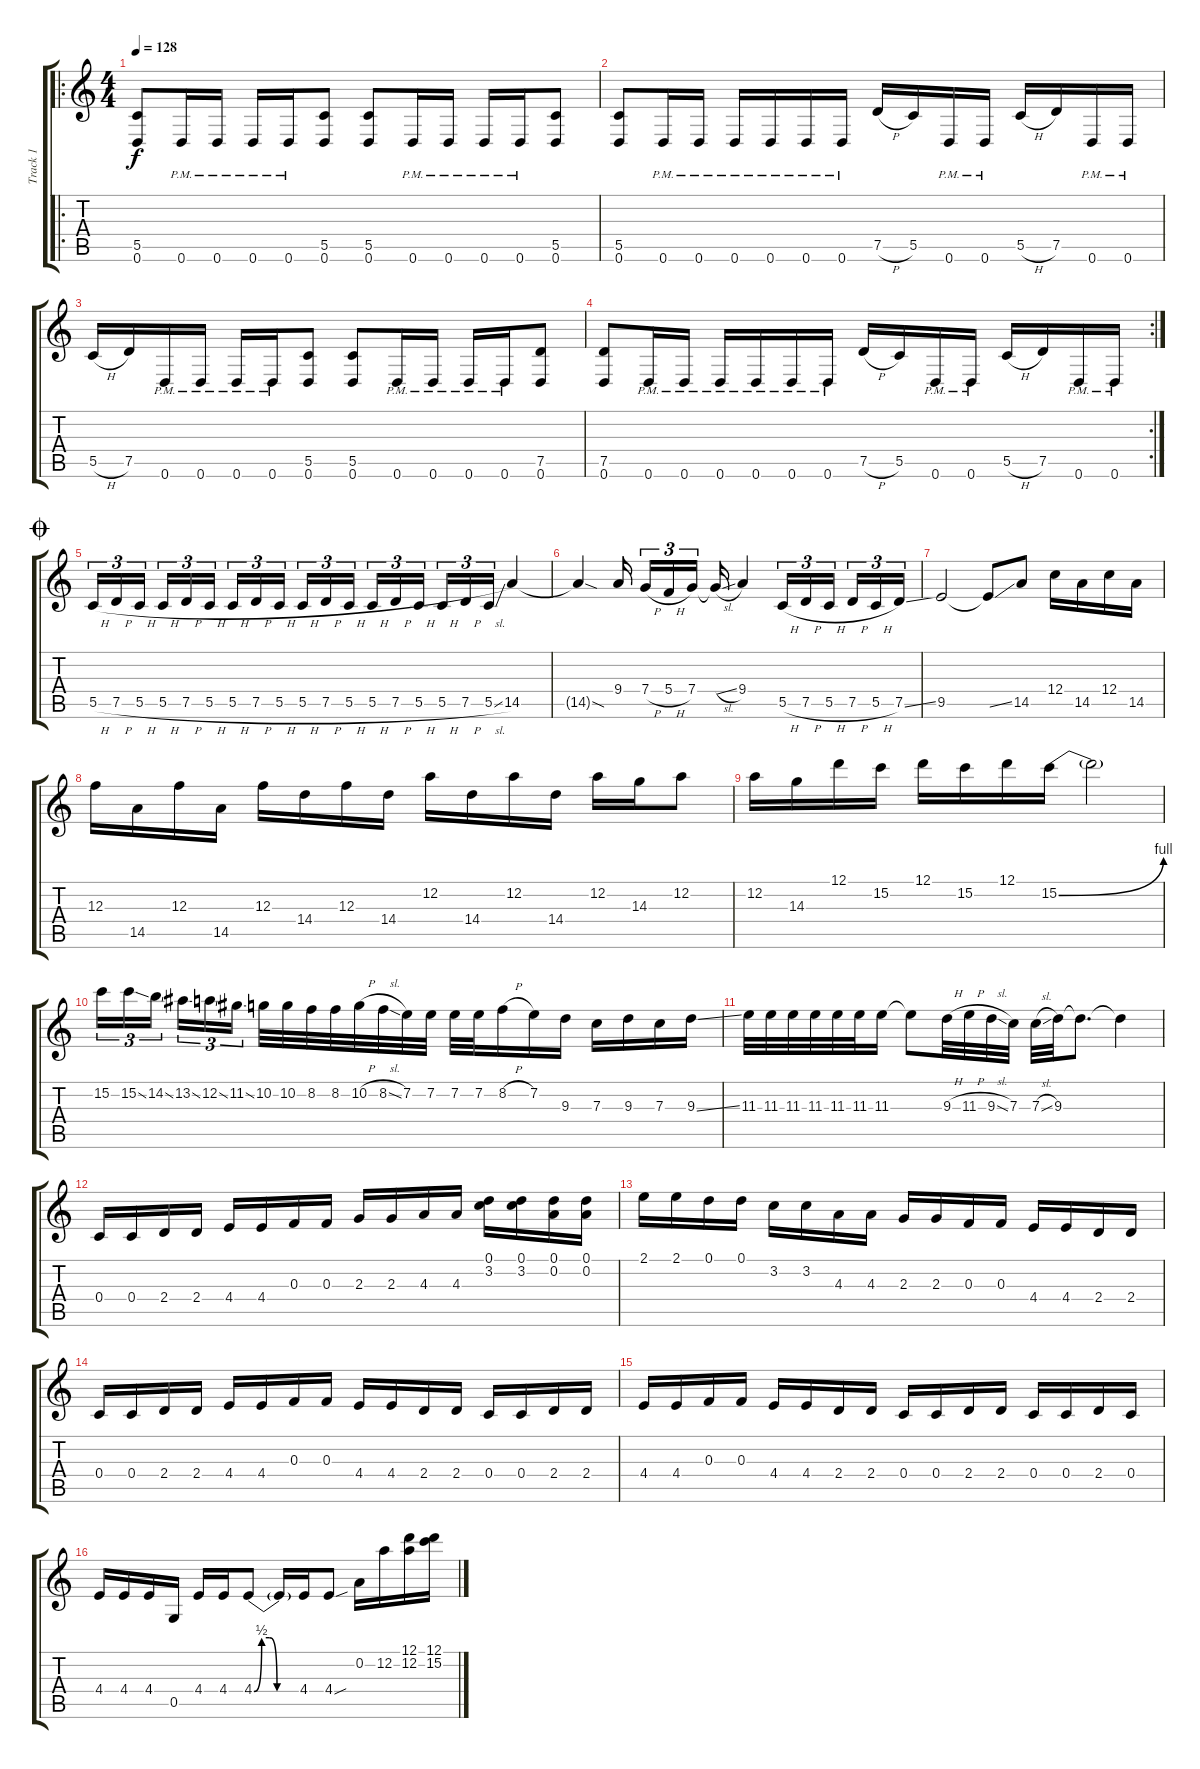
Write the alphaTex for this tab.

\track ("Track 1" "Track 1") {instrument distortionguitar}
\staff {score tabs}
\tuning (D4 A3 F3 C3 G2 D2) {hide}
\ro
\ts (4 4)
\tempo 128
\clef g2
\ks c
(5.5 0.6).8{dy f} 0.6{pm}.16 0.6{pm}.16 0.6{pm}.16 0.6{pm}.16 (5.5 0.6).8 (5.5 0.6).8 0.6{pm}.16 0.6{pm}.16 0.6{pm}.16 0.6{pm}.16 (5.5 0.6).8 |
(5.5 0.6).8 0.6{pm}.16 0.6{pm}.16 0.6{pm}.16 0.6{pm}.16 0.6{pm}.16 0.6{pm}.16 7.5{h}.16 5.5.16 0.6{pm}.16 0.6{pm}.16 5.5{h}.16 7.5.16 0.6{pm}.16 0.6{pm}.16 |
5.5{h}.16 7.5.16 0.6{pm}.16 0.6{pm}.16 0.6{pm}.16 0.6{pm}.16 (5.5 0.6).8 (5.5 0.6).8 0.6{pm}.16 0.6{pm}.16 0.6{pm}.16 0.6{pm}.16 (7.5 0.6).8 |
\rc 2
(7.5 0.6).8 0.6{pm}.16 0.6{pm}.16 0.6{pm}.16 0.6{pm}.16 0.6{pm}.16 0.6{pm}.16 7.5{h}.16 5.5.16 0.6{pm}.16 0.6{pm}.16 5.5{h}.16 7.5.16 0.6{pm}.16 0.6{pm}.16 |
\jump coda
5.5{h}.16{tu (3 2)} 7.5{h}.16{tu (3 2)} 5.5{h}.16{tu (3 2) beam splitsecondary} 5.5{h}.16{tu (3 2)} 7.5{h}.16{tu (3 2)} 5.5{h}.16{tu (3 2)} 5.5{h}.16{tu (3 2)} 7.5{h}.16{tu (3 2)} 5.5{h}.16{tu (3 2) beam splitsecondary} 5.5{h}.16{tu (3 2)} 7.5{h}.16{tu (3 2)} 5.5{h}.16{tu (3 2)} 5.5{h}.16{tu (3 2)} 7.5{h}.16{tu (3 2)} 5.5{h}.16{tu (3 2) beam splitsecondary} 5.5{h}.16{tu (3 2)} 7.5{h}.16{tu (3 2)} 5.5{sl}.16{tu (3 2)} 14.5.4 |
14.5{sod t}.4 9.4.16{beam splitsecondary} 7.4{h}.16{tu (3 2)} 5.4{h}.16{tu (3 2)} 7.4.16{tu (3 2) beam splitsecondary} 7.4{sl t}.16 9.4.4 5.5{h}.16{tu (3 2)} 7.5{h}.16{tu (3 2)} 5.5{h}.16{tu (3 2) beam splitsecondary} 7.5{h}.16{tu (3 2)} 5.5{h}.16{tu (3 2)} 7.5{ss}.16{tu (3 2)} |
9.5.2 9.5{ss t}.8 14.5.8 12.4.16 14.5.16 12.4.16 14.5.16 |
12.3.16 14.5.16 12.3.16 14.5.16 12.3.16 14.4.16 12.3.16 14.4.16 12.2.16 14.4.16 12.2.16 14.4.16 12.2.16 14.3.16 12.2.8 |
12.2.16 14.3.16 12.1.16 15.2.16 12.1.16 15.2.16 12.1.16 15.2{be (bend 0 0 60 4)}.16 15.2{t}.2 |
15.2.16{tu (3 2)} 15.2{ss}.16{tu (3 2)} 14.2{ss}.16{tu (3 2) beam splitsecondary} 13.2{ss}.16{tu (3 2)} 12.2{ss}.16{tu (3 2)} 11.2{ss}.16{tu (3 2)} 10.2.32 10.2.32 8.2.32 8.2.32 10.2{h}.32 8.2{sl}.32 7.2.32 7.2.32 7.2.32 7.2.32 8.2{h}.16 7.2.16 9.3.16 7.3.16 9.3.16 7.3.16 9.3{ss}.16 |
11.3.32 11.3.32 11.3.32 11.3.32 11.3.32 11.3.32 11.3.16 11.3{t}.8 9.3{h}.32 11.3{h}.32 9.3{sl}.32 7.3.32 7.3{sl}.32 9.3.32 9.3{t}.8{d} 9.3{t}.4 |
0.4.16 0.4.16 2.4.16 2.4.16 4.4.16 4.4.16 0.3.16 0.3.16 2.3.16 2.3.16 4.3.16 4.3.16 (0.1 3.2).16 (0.1 3.2).16 (0.1 0.2).16 (0.1 0.2).16 |
2.1.16 2.1.16 0.1.16 0.1.16 3.2.16 3.2.16 4.3.16 4.3.16 2.3.16 2.3.16 0.3.16 0.3.16 4.4.16 4.4.16 2.4.16 2.4.16 |
0.4.16 0.4.16 2.4.16 2.4.16 4.4.16 4.4.16 0.3.16 0.3.16 4.4.16 4.4.16 2.4.16 2.4.16 0.4.16 0.4.16 2.4.16 2.4.16 |
4.4.16 4.4.16 0.3.16 0.3.16 4.4.16 4.4.16 2.4.16 2.4.16 0.4.16 0.4.16 2.4.16 2.4.16 0.4.16 0.4.16 2.4.16 0.4.16 |
4.4.16 4.4.16 4.4.16 0.5.16 4.4.16 4.4.16 4.4{be (custom 0 0 10 2 20 2 30 0 60 0)}.8 4.4{t}.16 4.4.16 4.4{sou}.8 0.2.16 12.2.16 (12.1 12.2).16 (12.1 15.2).16
